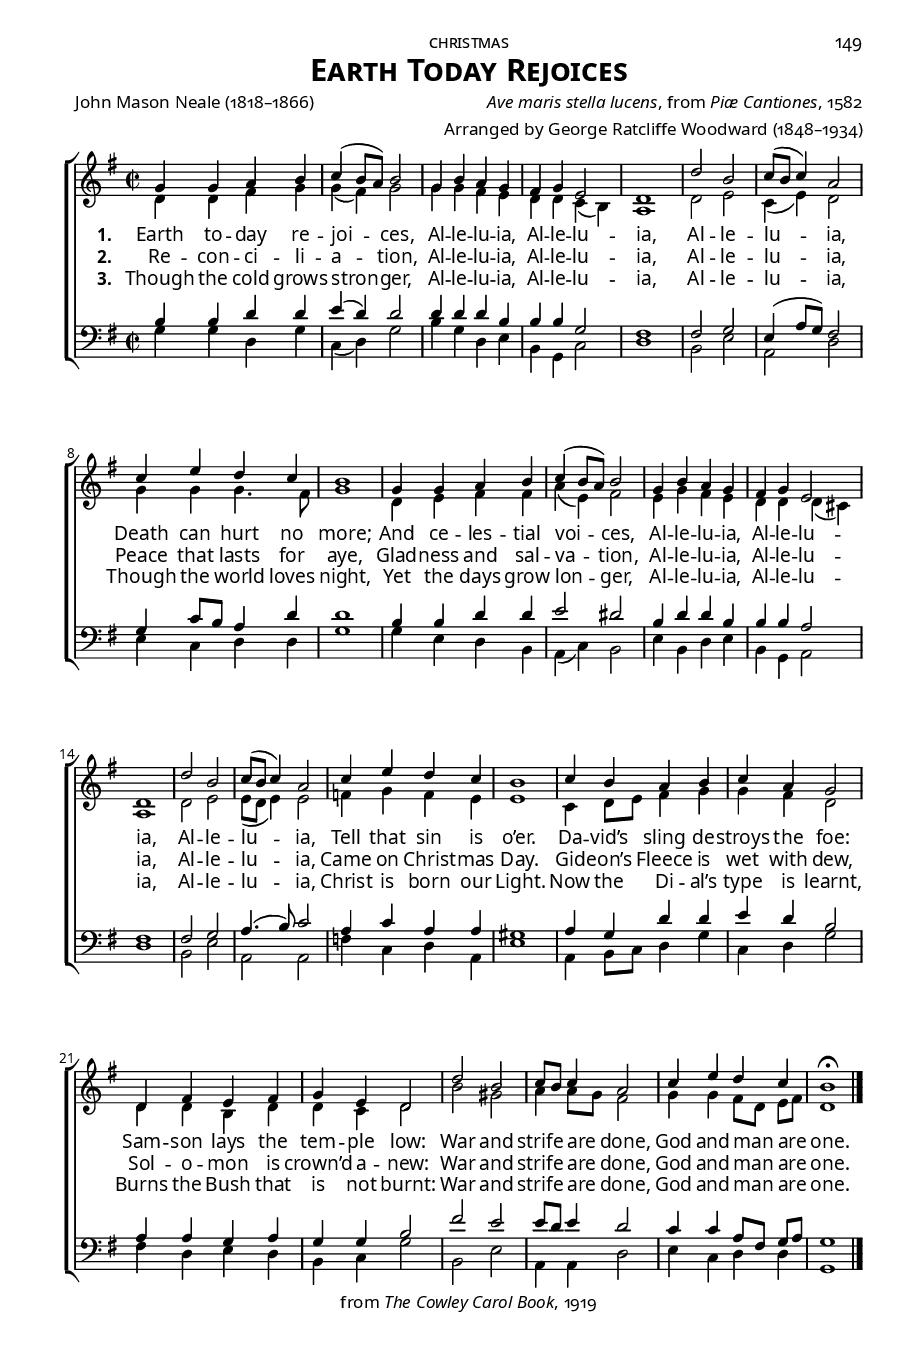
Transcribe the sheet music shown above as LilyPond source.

\version "2.14.2"
\include "util.ly"
\header {
  title = \markup{\override #'(font-name . "Garamond Premier Pro Semibold"){ \abs-fontsize #15 \smallCapsOldStyle"Earth Today Rejoices"}}
  poet = \markup\oldStyleNum"John Mason Neale (1818–1866)"
  composer = \markup\concat{\italic "Ave maris stella lucens" ", from " \italic "Piæ Cantiones" \oldStyleNum", 1582"}
  arranger = \markup\oldStyleNum"Arranged by George Ratcliffe Woodward (1848–1934)"
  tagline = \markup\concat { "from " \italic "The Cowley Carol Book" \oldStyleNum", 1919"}
}
\paper {
  %print-all-headers = ##f
  paper-height = 9\in
  paper-width = 6\in
  indent = 0\in
  %system-system-spacing = #'((basic-distance . 10) (padding . 0))
  %system-system-spacing =
  %  #'((basic-distance . 0)
  %     (minimum-distance . 0)
  %     (padding . -0.35)
  %     (stretchability . 100))
  ragged-last-bottom = ##f
  ragged-bottom = ##f
  two-sided = ##t
  inner-margin = 0.5\in
  outer-margin = 0.25\in
  top-margin = 0.25\in
  bottom-margin = 0.25\in
  first-page-number = #149
  print-first-page-number = ##t
  headerLine = \markup{\override #'(font-name . "Garamond Premier Pro") \smallCapsOldStyle"christmas"}
  oddHeaderMarkup = \markup\fill-line{
     \override #'(font-name . "Garamond Premier Pro")\abs-fontsize #8.5
     \combine 
        \fill-line{"" \on-the-fly #print-page-number-check-first
        \oldStylePageNum""
        }
        \fill-line{\headerLine}
  }
  evenHeaderMarkup = \markup {
     \override #'(font-name . "Garamond Premier Pro")\abs-fontsize #8.5
     \combine
        \on-the-fly #print-page-number-check-first
        \oldStylePageNum""
        \fill-line{\headerLine}
  }
}
#(set-global-staff-size 15) \paper{ #(define fonts (make-pango-font-tree "GoudyOlSt BT" "Garamond Premier Pro" "Garamond Premier Pro" (/ 15 20))) }
global = {
  \key g \major
  \time 2/2
  \autoBeamOff
  \override DynamicLineSpanner #'staff-padding = #0.0
  \override DynamicLineSpanner #'Y-extent = #'(-1 . 1)
}

sopMusic = \relative c'' {
  g4 g a b |
  c( b8[ a]) b2 |
  g4 b a g |
  fis g e2 |
  
  d1 |
  d'2 b |
  c8([ b] c4) a2 |
  c4 e d c |
  b1 |
  
  g4 g a b |
  c4( b8[ a]) b2 |
  g4 b a g |
  fis g e2 |
  
  d1 |
  d'2 b |
  c8([ b] c4) a2 |
  c4 e d c |
  b1 |
  
  c4 b a b |
  c a g2 |
  d4 fis e fis |
  g e d2 |
  
  d'2 b |
  c8[ b] c4 a2 |
  c4 e d c |
  b1\fermata \bar "|."
}
sopWords = \lyricmode {
  
}

altoMusic = \relative c' {
  d4 d fis g |
  g( fis) g2 |
  g4 g fis e |
  d d c( b) |
  
  a1 |
  d2 e |
  c4( e) d2 |
  g4 g g4. fis8 |
  g1 |
  
  d4 e fis fis |
  a( e) fis2 |
  e4 g fis e |
  d d d( cis) |
  
  a1 |
  d2 e |
  e8[( d] e4) e2 |
  f4 g f e |
  e1 |
  
  c4 d8[ e] fis4 g |
  g fis d2 |
  d4 d b d |
  d c d2 |
  
  b'2 gis |
  a4 a8[ g] fis2 |
  g4 g fis8[ d] e[ fis] |
  d1 \bar "|."
}
altoWords = \lyricmode {
  \dropLyricsV
  \set stanza = #"1. "
  Earth to -- day re -- joi -- ces,
  Al -- le -- lu -- ia,
  Al -- le -- lu -- ia,
  Al -- le -- lu -- ia,
  Death can hurt no more;
  And ce -- les -- tial voi -- ces,
  Al -- le -- lu -- ia,
  Al -- le -- lu -- ia,
  Al -- le -- lu -- ia,
  Tell that sin is o’er.
  Da -- vid’s sling de -- stroys the foe:
  Sam -- son lays the tem -- ple low:
  \set associatedVoice = "altos"
  War and strife are done,
  God and man are one.
}
altoWordsII = \lyricmode {
  \dropLyricsV
%\markup\italic
  \set stanza = #"2. "
  Re -- con -- ci -- li -- a -- tion,
  Al -- le -- lu -- ia,
  Al -- le -- lu -- ia,
  Al -- le -- lu -- ia,
  Peace that lasts for aye,
  Glad -- ness and sal -- va -- tion,
  Al -- le -- lu -- ia,
  Al -- le -- lu -- ia,
  Al -- le -- lu -- ia,
  Came on Christ -- mas Day.
  Gid -- eon’s Fleece is wet with dew,
  Sol -- o -- mon is crown’d a -- new:
  \set associatedVoice = "altos"
  War and strife are done,
  God and man are one.
}
altoWordsIII = \lyricmode {
  \dropLyricsV
  \set stanza = #"3. "
  Though the cold grows stron -- ger,
  Al -- le -- lu -- ia,
  Al -- le -- lu -- ia,
  Al -- le -- lu -- ia,
  Though the world loves night,
  Yet the days grow lon -- ger,
  Al -- le -- lu -- ia,
  Al -- le -- lu -- ia,
  Al -- le -- lu -- ia,
  Christ is born our Light.
  Now the Di -- al’s type is learnt,
  Burns the Bush that is not burnt:
  \set associatedVoice = "altos"
  War and strife are done,
  God and man are one.
}
altoWordsIV = \lyricmode {
  \set stanza = #"4. "
  \set ignoreMelismata = ##t
}
altoWordsV = \lyricmode {
  \set stanza = #"5. "
  \set ignoreMelismata = ##t
}
altoWordsVI = \lyricmode {
  \set stanza = #"6. "
  \set ignoreMelismata = ##t
}
tenorMusic = \relative c' {
  b4 b d d |
  e( d) d2 |
  d4 d d b |
  b b g2 |
  
  fis1 |
  fis2 g |
  e4( a8[ g]) fis2 |
  g4 c8[ b] a4 d |
  d1 |
  
  b4 b d d |
  e2 dis |
  b4 d d b |
  b b a2 |
  
  fis1 |
  fis2 g |
  a4.( b8) c2 |
  a4 c a a |
  gis1 |
  
  a4 g d' d |
  e d b2 |
  a4 a g a |
  g g b2 |
  
  fis'2 e |
  e8[ d] e4 d2 |
  c4 c a8[ fis] g[ a] |
  g1 \bar "|."
}
tenorWords = \lyricmode {

}

bassMusic = \relative c {
  g'4 g d g |
  c,( d) g2 |
  b4 g d e |
  b g c2 |
  
  d1 |
  b2 e |
  a, d |
  e4 c d d |
  g1 |
  
  g4 e d b |
  a( c) b2 |
  e4 b d e |
  b g a2 |
  
  d1 |
  b2 e |
  a, a |
  f'4 c d a |
  e'1 |
  
  a,4 b8[ c] d4 g |
  c, d g2 |
  fis4 d e d |
  b c g'2 |
  
  b, e |
  a,4 a d2 |
  e4 c d d |
  g,1 \bar "|."
}
bassWords = \lyricmode {

}

pianoRH = \relative c' {
  
}
pianoLH = \relative c' {
  
}

\score {
  <<
   \new ChoirStaff <<
    \new Staff = women <<
      \new Voice = "sopranos" { \voiceOne << \global \sopMusic >> }
      \new Voice = "altos" { \voiceTwo << \global \altoMusic >> }
    >>
    \new Lyrics \with { alignAboveContext = #"women" \override VerticalAxisGroup #'nonstaff-relatedstaff-spacing = #'((basic-distance . 1))} \lyricsto "sopranos" \sopWords
    \new Lyrics = "altosVI"  \with { alignBelowContext = #"women" } \lyricsto "sopranos" \altoWordsVI
    \new Lyrics = "altosV"  \with { alignBelowContext = #"women" } \lyricsto "sopranos" \altoWordsV
    \new Lyrics = "altosIV"  \with { alignBelowContext = #"women" } \lyricsto "sopranos" \altoWordsIV
    \new Lyrics = "altosIII"  \with { alignBelowContext = #"women" } \lyricsto "sopranos" \altoWordsIII
    \new Lyrics = "altosII"  \with { alignBelowContext = #"women" } \lyricsto "sopranos" \altoWordsII
    \new Lyrics = "altos"  \with { alignBelowContext = #"women" \override VerticalAxisGroup #'nonstaff-relatedstaff-spacing = #'((basic-distance . 1)) } \lyricsto "sopranos" \altoWords
   \new Staff = men <<
      \clef bass
      \new Voice = "tenors" { \voiceOne << \global \tenorMusic >> }
      \new Voice = "basses" { \voiceTwo << \global \bassMusic >> }
    >>
    \new Lyrics \with { alignAboveContext = #"men" \override VerticalAxisGroup #'nonstaff-relatedstaff-spacing = #'((basic-distance . 1)) } \lyricsto "tenors" \tenorWords
    \new Lyrics \with { alignBelowContext = #"men" \override VerticalAxisGroup #'nonstaff-relatedstaff-spacing = #'((basic-distance . 1)) } \lyricsto "basses" \bassWords
  >>
%    \new PianoStaff << \new Staff { \new Voice { \pianoRH } } \new Staff { \clef "bass" \pianoLH } >>
  >>
  \layout {
    \context {
      \Score
      %\override SpacingSpanner #'base-shortest-duration = #(ly:make-moment 1 8)
      %\override SpacingSpanner #'common-shortest-duration = #(ly:make-moment 1 4)
    }
    \context {
      % Remove all empty staves
      % \Staff \RemoveEmptyStaves \override VerticalAxisGroup #'remove-first = ##t
    }
    \context {
      \Lyrics
      \override LyricText #'X-offset = #center-on-word
    }
  }
  \midi {
    \tempo 4 = 135
    \set Staff.midiInstrument = "flute"
  
    \context {
      \Voice
      \remove "Dynamic_performer"
    }
  }
}
